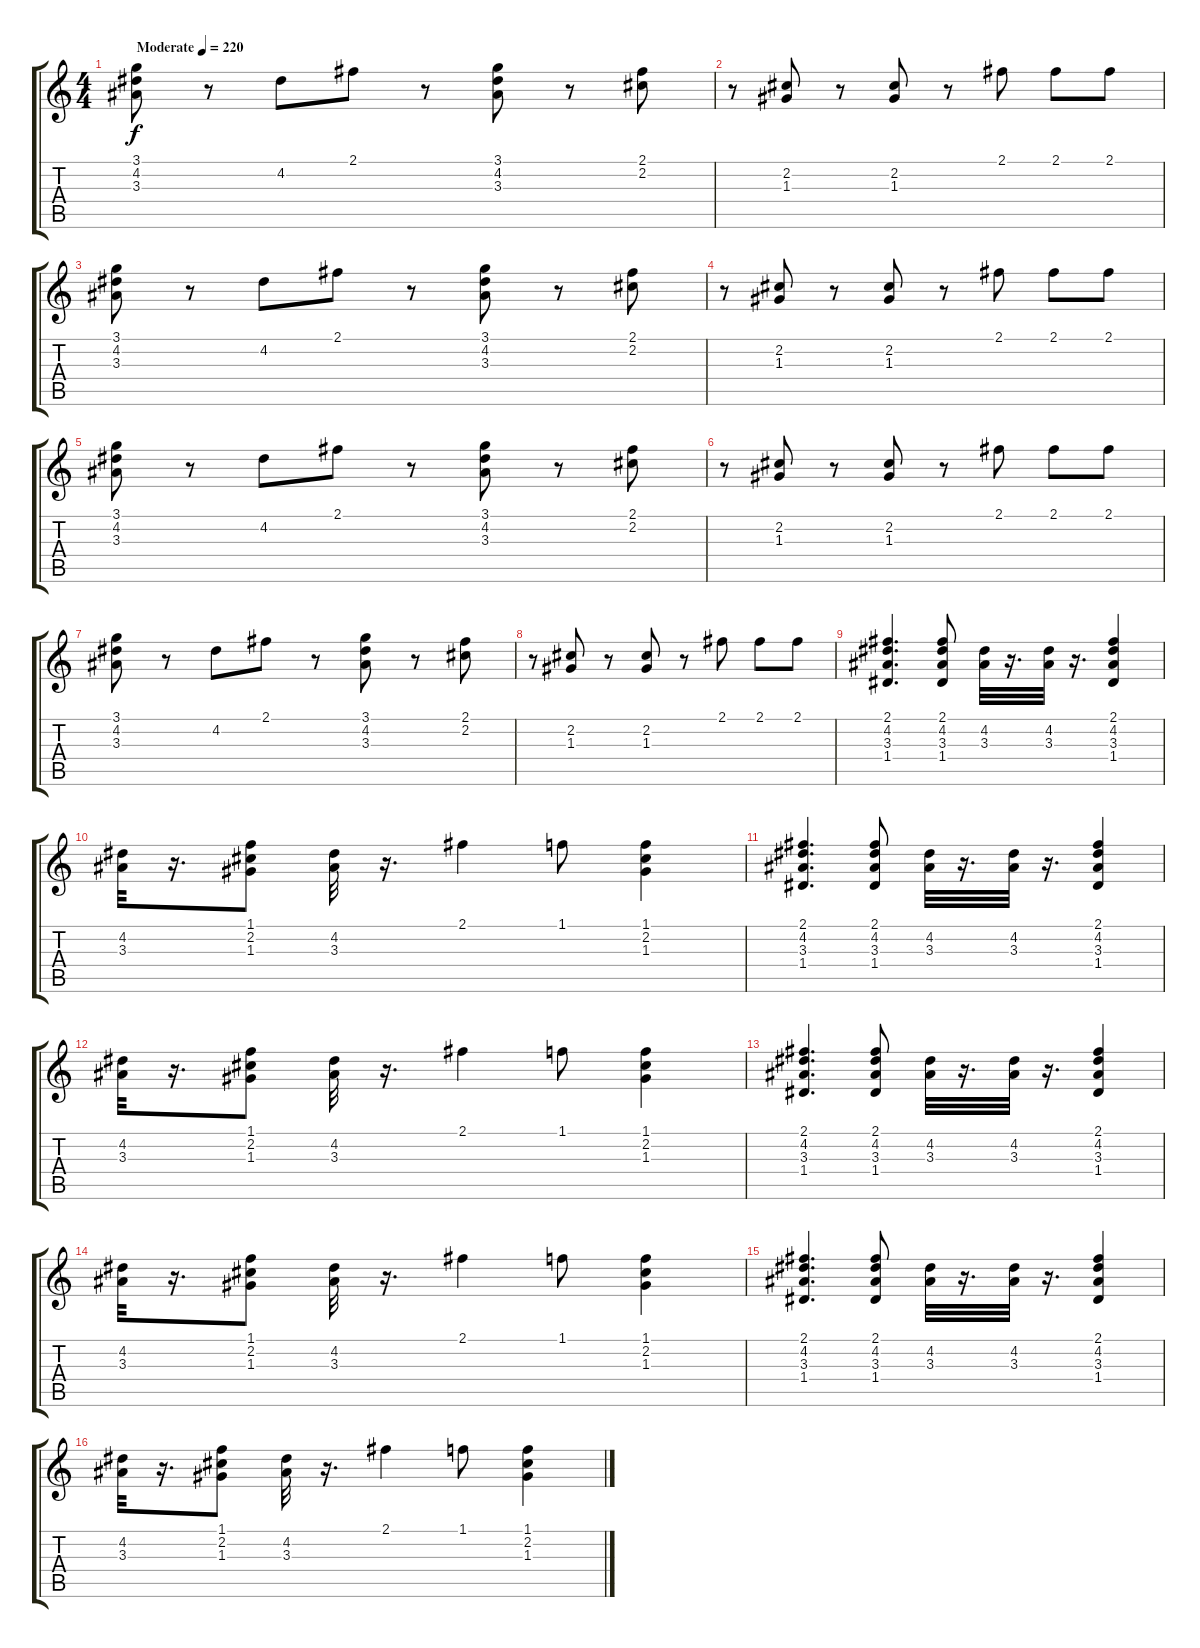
\track "" {instrument overdrivenguitar}
\staff {score tabs}
\tuning (E4 B3 G3 D3 A2 E2) {hide}
\ts (4 4)
\tempo (220 "Moderate")
\clef g2
\ks c
(3.1 4.2 3.3).8{dy f instrument overdrivenguitar} r.8 4.2.8 2.1.8 r.8 (3.1 4.2 3.3).8 r.8 (2.1 2.2).8 |
r.8 (2.2 1.3).8 r.8 (2.2 1.3).8 r.8 2.1.8 2.1.8 2.1.8 |
(3.1 4.2 3.3).8 r.8 4.2.8 2.1.8 r.8 (3.1 4.2 3.3).8 r.8 (2.1 2.2).8 |
r.8 (2.2 1.3).8 r.8 (2.2 1.3).8 r.8 2.1.8 2.1.8 2.1.8 |
(3.1 4.2 3.3).8 r.8 4.2.8 2.1.8 r.8 (3.1 4.2 3.3).8 r.8 (2.1 2.2).8 |
r.8 (2.2 1.3).8 r.8 (2.2 1.3).8 r.8 2.1.8 2.1.8 2.1.8 |
(3.1 4.2 3.3).8 r.8 4.2.8 2.1.8 r.8 (3.1 4.2 3.3).8 r.8 (2.1 2.2).8 |
r.8 (2.2 1.3).8 r.8 (2.2 1.3).8 r.8 2.1.8 2.1.8 2.1.8 |
(2.1 4.2 3.3 1.4).4{d} (2.1 4.2 3.3 1.4).8 (4.2 3.3).32 r.16{d} (4.2 3.3).32 r.16{d} (2.1 4.2 3.3 1.4).4 |
(4.2 3.3).32 r.16{d} (1.1 2.2 1.3).8 (4.2 3.3).32 r.16{d} 2.1.4 1.1.8 (1.1 2.2 1.3).4 |
(2.1 4.2 3.3 1.4).4{d} (2.1 4.2 3.3 1.4).8 (4.2 3.3).32 r.16{d} (4.2 3.3).32 r.16{d} (2.1 4.2 3.3 1.4).4 |
(4.2 3.3).32 r.16{d} (1.1 2.2 1.3).8 (4.2 3.3).32 r.16{d} 2.1.4 1.1.8 (1.1 2.2 1.3).4 |
(2.1 4.2 3.3 1.4).4{d} (2.1 4.2 3.3 1.4).8 (4.2 3.3).32 r.16{d} (4.2 3.3).32 r.16{d} (2.1 4.2 3.3 1.4).4 |
(4.2 3.3).32 r.16{d} (1.1 2.2 1.3).8 (4.2 3.3).32 r.16{d} 2.1.4 1.1.8 (1.1 2.2 1.3).4 |
(2.1 4.2 3.3 1.4).4{d} (2.1 4.2 3.3 1.4).8 (4.2 3.3).32 r.16{d} (4.2 3.3).32 r.16{d} (2.1 4.2 3.3 1.4).4 |
(4.2 3.3).32 r.16{d} (1.1 2.2 1.3).8 (4.2 3.3).32 r.16{d} 2.1.4 1.1.8 (1.1 2.2 1.3).4
